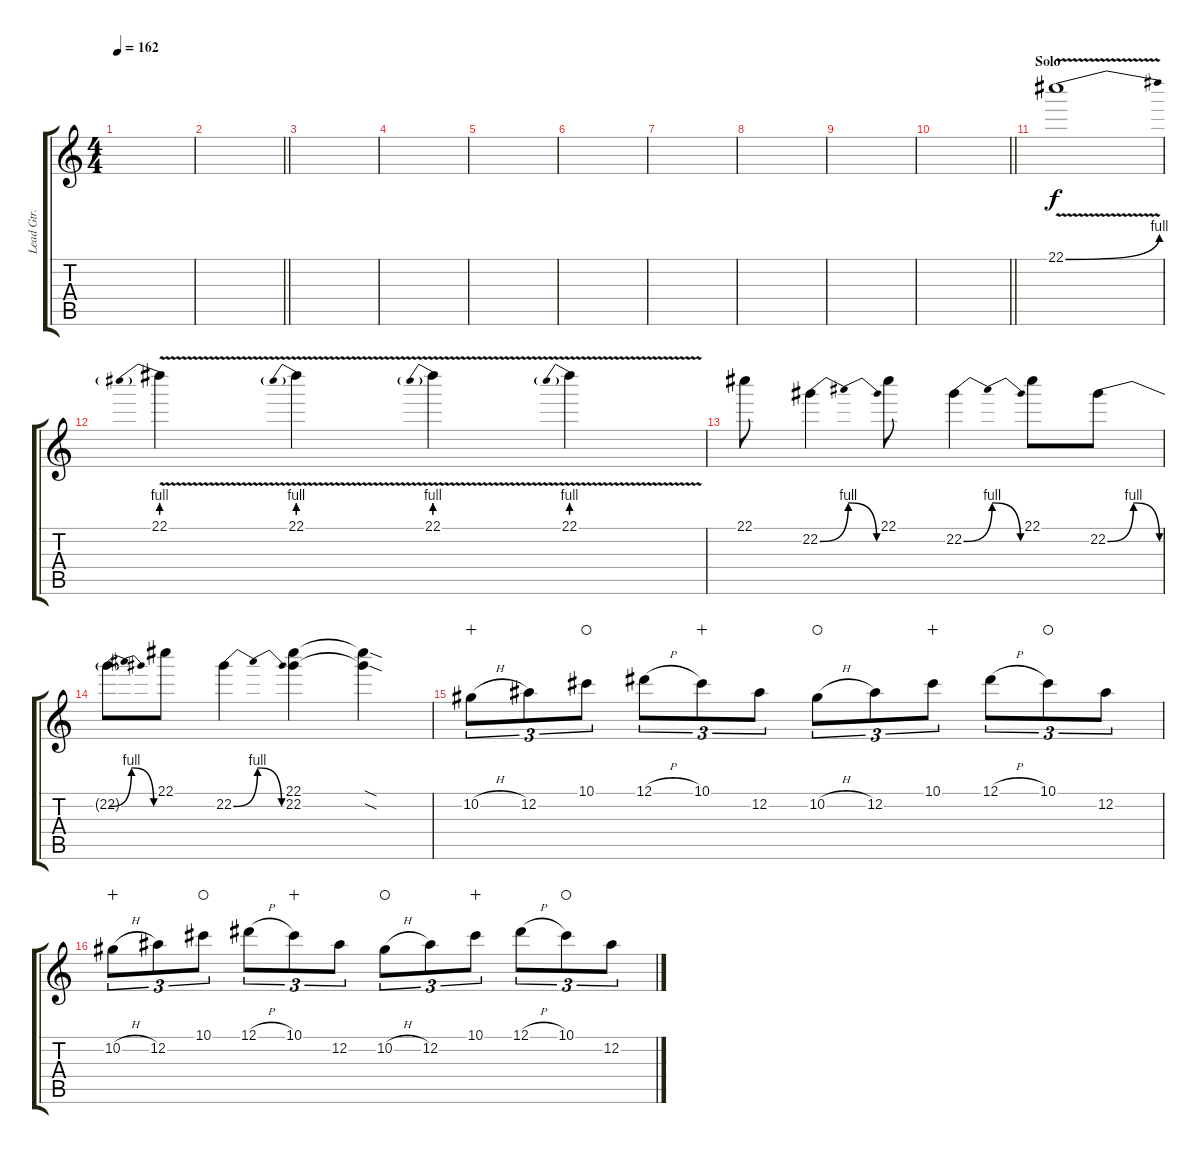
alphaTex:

\track ("Lead Gtr. 2" "Lead Gtr. ") {instrument distortionguitar}
\staff {score tabs}
\tuning (Eb4 Bb3 Gb3 Db3 Ab2 Db2) {hide}
\ts (4 4)
\tempo 162
\clef g2
\ks c
|
\barLineRight lightlight
|
\section ("" "")
|
|
|
|
|
|
|
\barLineRight lightlight
|
\section ("" "Solo")
22.1{be (bend 0 0 60 4) v}.1 |
22.1{be (prebend 0 4 60 4) v}.4 22.1{be (prebend 0 4 60 4) v}.4 22.1{be (prebend 0 4 60 4) v}.4 22.1{be (prebend 0 4 60 4) v}.4 |
22.1.8 22.2{be (bendrelease 0 0 15 4 45 4 60 0)}.4 22.1.8 22.2{be (bendrelease 0 0 15 4 45 4 60 0)}.4 22.1.8 22.2{be (bendrelease 0 0 15 4 45 4 60 0)}.8 |
22.2{be (bendrelease 0 0 15 4 45 4 60 0) t}.8 22.1.8 22.2{be (bendrelease 0 0 15 4 45 4 60 0)}.4 (22.1 22.2).4 (22.1{sod t} 22.2{sod t}).4 |
10.2{h}.8{tu (3 2) wahc} 12.2.8{tu (3 2)} 10.1.8{tu (3 2) waho} 12.1{h}.8{tu (3 2)} 10.1.8{tu (3 2) wahc} 12.2.8{tu (3 2)} 10.2{h}.8{tu (3 2) waho} 12.2.8{tu (3 2)} 10.1.8{tu (3 2) wahc} 12.1{h}.8{tu (3 2)} 10.1.8{tu (3 2) waho} 12.2.8{tu (3 2)} |
10.2{h}.8{tu (3 2) wahc} 12.2.8{tu (3 2)} 10.1.8{tu (3 2) waho} 12.1{h}.8{tu (3 2)} 10.1.8{tu (3 2) wahc} 12.2.8{tu (3 2)} 10.2{h}.8{tu (3 2) waho} 12.2.8{tu (3 2)} 10.1.8{tu (3 2) wahc} 12.1{h}.8{tu (3 2)} 10.1.8{tu (3 2) waho} 12.2.8{tu (3 2)}
